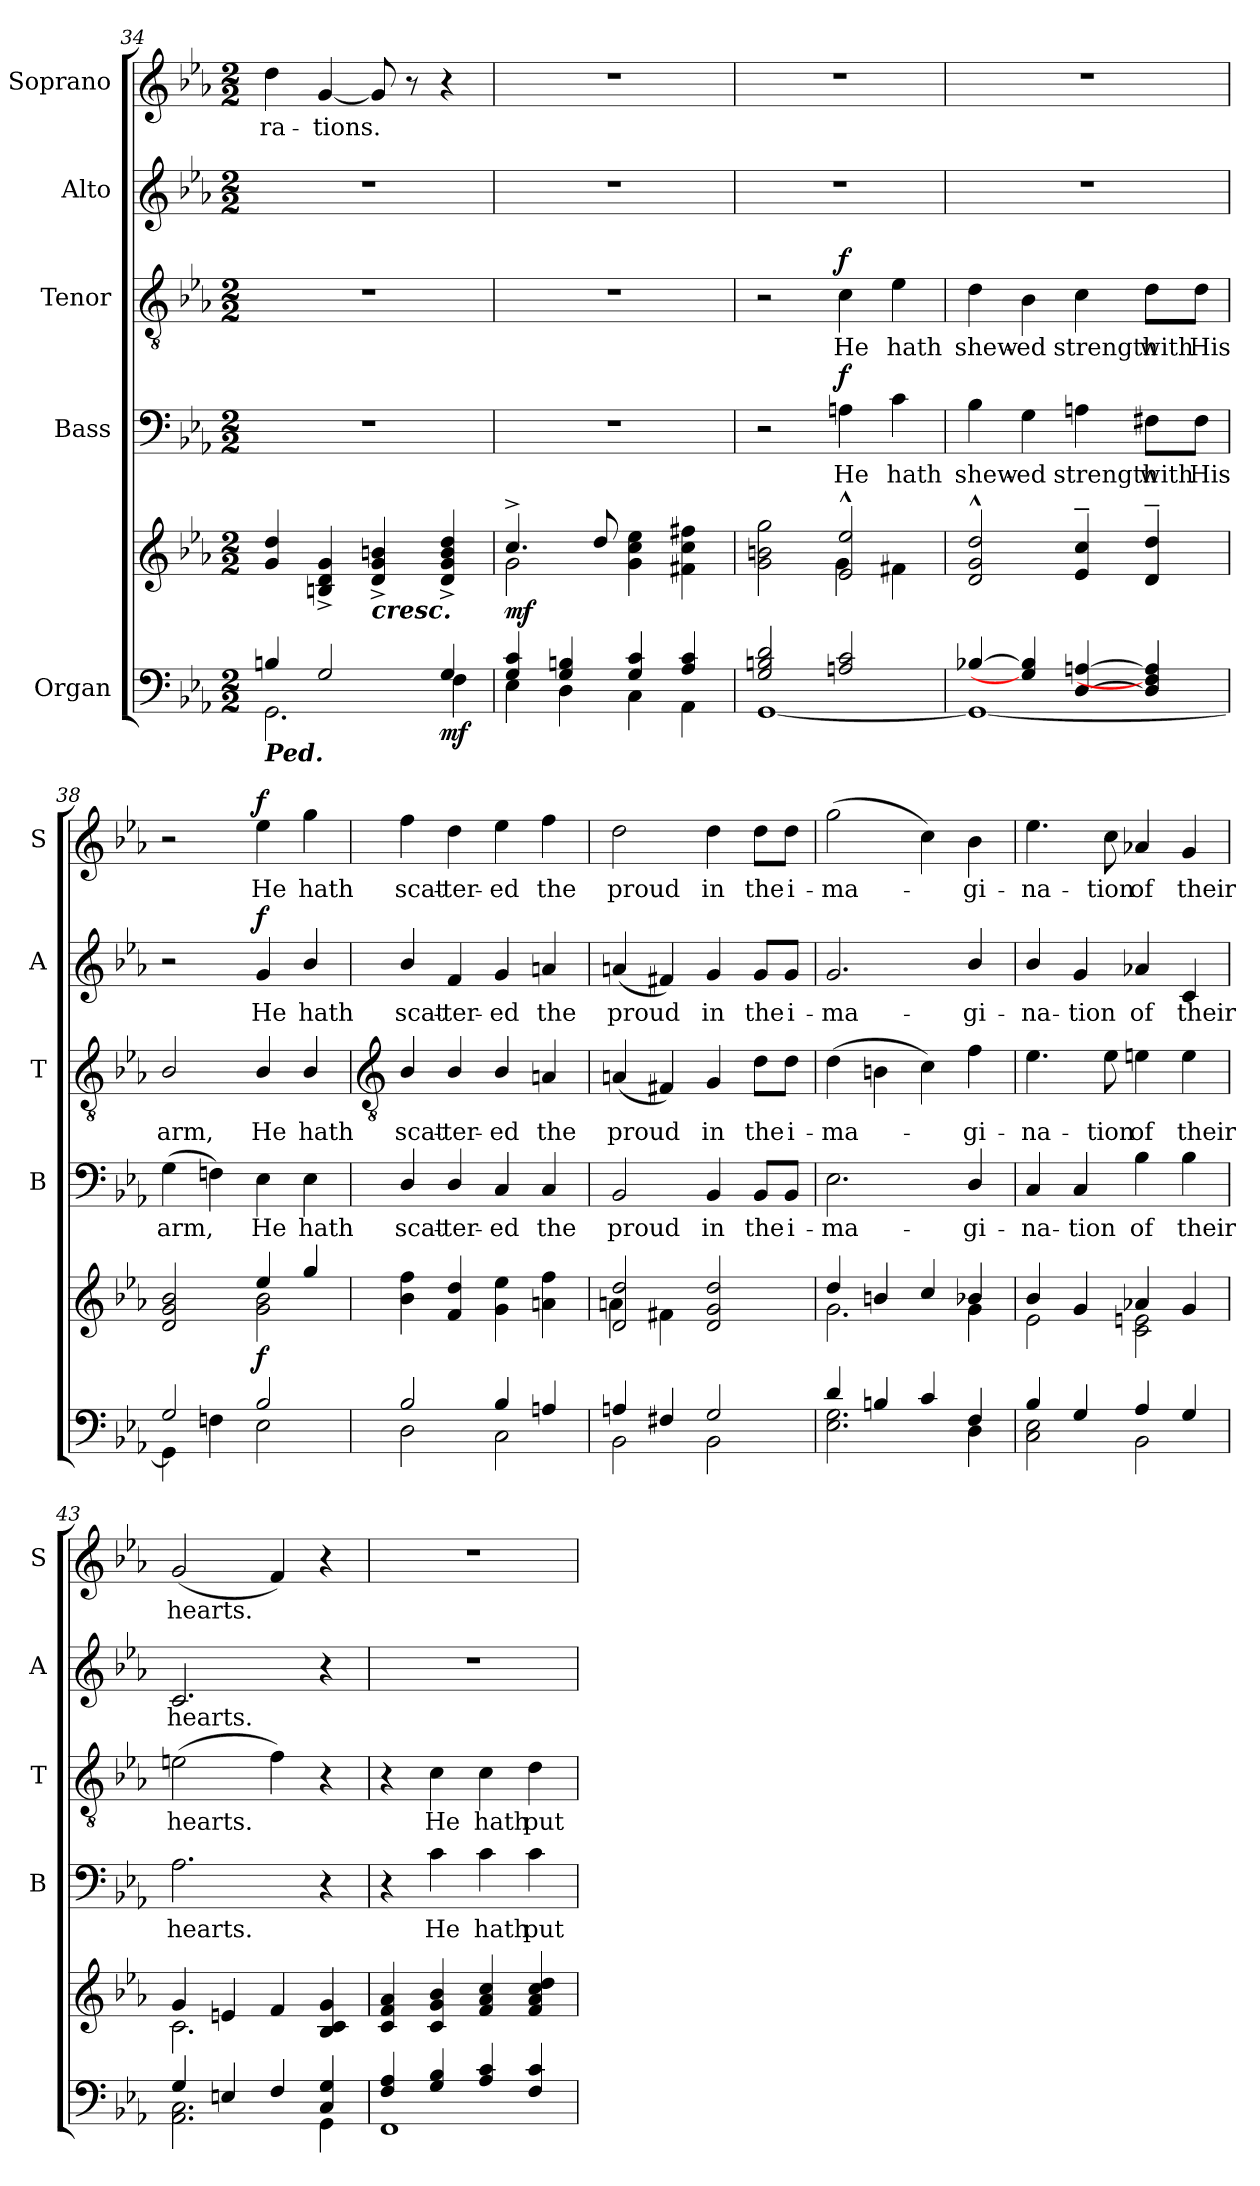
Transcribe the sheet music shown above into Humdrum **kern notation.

**kern	**kern	**dynam	**kern	**text	**dynam	**kern	**text	**dynam	**kern	**text	**dynam	**kern	**text	**dynam
*part5	*part5	*part5	*part4	*part4	*part4	*part3	*part3	*part3	*part2	*part2	*part2	*part1	*part1	*part1
*staff6	*staff5	*staff5/6	*staff4	*staff4	*staff4	*staff3	*staff3	*staff3	*staff2	*staff2	*staff2	*staff1	*staff1	*staff1
*I"Organ	*	*	*I"Bass	*	*	*I"Tenor	*	*	*I"Alto	*	*	*I"Soprano	*	*
*	*	*	*I'B	*	*	*I'T	*	*	*I'A	*	*	*I'S	*	*
!!LO:LB:g=z
*clefF4	*clefG2	*	*clefF4	*	*	*clefGv2	*	*	*clefG2	*	*	*clefG2	*	*
*k[b-e-a-]	*k[b-e-a-]	*	*k[b-e-a-]	*	*	*k[b-e-a-]	*	*	*k[b-e-a-]	*	*	*k[b-e-a-]	*	*
*E-:	*E-:	*	*E-:	*	*	*E-:	*	*	*E-:	*	*	*E-:	*	*
*M2/2	*M2/2	*	*M2/2	*	*	*M2/2	*	*	*M2/2	*	*	*M2/2	*	*
=34	=34	=34	=34	=34	=34	=34	=34	=34	=34	=34	=34	=34	=34	=34
*^	*^	*	*	*	*	*	*	*	*	*	*	*	*	*
!LO:TX:b:Bi:t=Ped.	!	!	!	!	!	!	!	!	!	!	!	!	!	!	!	!
!	!	!	!	!	!	!	!	!	!	!	!	!	!	!	!LO:LY:b	!
4Bn/	2.GG\	4g/ 4dd/	2ryy	.	1r	.	.	1r	.	.	1r	.	.	4dd	-ra-	.
!	!	!	!	!LO:DY:b=2	!	!	!	!	!	!	!	!	!	!	!LO:LY:b	!
!	!	!	!	!LO:DY:n=1:b	!	!	!	!	!	!	!	!	!	!	!	!
2G/	.	4Bn/^ 4d/^ 4g/^	.	mf mf	.	.	.	.	.	.	.	.	.	[4g	-tions.	.
!	!	!LO:TX:b:Bi:t=cresc.	!	!	!	!	!	!	!	!	!	!	!	!	!	!
.	.	4d/^ 4g/^ 4bn/^	8ryy	.	.	.	.	.	.	.	.	.	.	8g]	.	.
.	.	.	4.ryy	.	.	.	.	.	.	.	.	.	.	8r	.	.
!	!	!	!	!LO:DY:n=2:b=2	!	!	!	!	!	!	!	!	!	!	!	!
4G/	4F\	4d/^ 4g/^ 4b/^ 4dd/^	.	mf	.	.	.	.	.	.	.	.	.	4r	.	.
=35	=35	=35	=35	=35	=35	=35	=35	=35	=35	=35	=35	=35	=35	=35	=35	=35
!	!	!	!	!LO:DY:b	!	!	!	!	!	!	!	!	!	!	!	!
4G/ 4c/	4E-\	4.cc^/	2g\	mf	1r	.	.	1r	.	.	1r	.	.	1r	.	.
4G/ 4Bn/	4D\	.	.	.	.	.	.	.	.	.	.	.	.	.	.	.
.	.	8dd/	.	.	.	.	.	.	.	.	.	.	.	.	.	.
4G/ 4c/	4C\	2ryy	4g\ 4cc\ 4ee-\	.	.	.	.	.	.	.	.	.	.	.	.	.
4A-/ 4c/	4AA-\	.	4f#X\ 4cc\ 4ff#X\	.	.	.	.	.	.	.	.	.	.	.	.	.
=36	=36	=36	=36	=36	=36	=36	=36	=36	=36	=36	=36	=36	=36	=36	=36	=36
2G/ 2Bn/ 2d/	[1GG\	2ryy	2g\ 2bn\ 2gg\	.	2r	.	.	2r	.	.	1r	.	.	1r	.	.
!	!	!	!	!	!	!LO:LY:b	!LO:DY:b	!	!LO:LY:b	!LO:DY:b	!	!	!	!	!	!
2An/ 2c/	.	2e-/^^ 2ee-/^^	4g\	.	4An	He	f	4c	He	f	.	.	.	.	.	.
!	!	!	!	!	!	!LO:LY:b	!	!	!LO:LY:b	!	!	!	!	!	!	!
.	.	.	4f#X\	.	4c	hath	.	4e-	hath	.	.	.	.	.	.	.
=37	=37	=37	=37	=37	=37	=37	=37	=37	=37	=37	=37	=37	=37	=37	=37	=37
!	!	!	!	!	!	!LO:LY:b	!	!	!LO:LY:b	!	!	!	!	!	!	!
[4B-X/	1GG\_	2d/^^ 2g/^^ 2dd/^^	1ryy	.	4B-	shew-	.	4d	shew-	.	1r	.	.	1r	.	.
!	!	!	!	!	!	!LO:LY:b	!	!	!LO:LY:b	!	!	!	!	!	!	!
4G/] 4B-/]	.	.	.	.	4G	-ed	.	4B-	-ed	.	.	.	.	.	.	.
!	!	!	!	!	!	!LO:LY:b	!	!	!LO:LY:b	!	!	!	!	!	!	!
[4D/ [4An/	.	4e-/~ 4cc/~	.	.	4An	strength	.	4c	strength	.	.	.	.	.	.	.
!	!	!	!	!	!	!LO:LY:b	!	!	!LO:LY:b	!	!	!	!	!	!	!
4D/] 4F#/] 4A/]	.	4d/~ 4dd/~	.	.	8F#X\L	with	.	8d\L	with	.	.	.	.	.	.	.
!	!	!	!	!	!	!LO:LY:b	!	!	!LO:LY:b	!	!	!	!	!	!	!
.	.	.	.	.	8F#\J	His	.	8d\J	His	.	.	.	.	.	.	.
=38	=38	=38	=38	=38	=38	=38	=38	=38	=38	=38	=38	=38	=38	=38	=38	=38
!	!	!	!	!	!	!LO:LY:b	!	!	!LO:LY:b	!	!	!	!	!	!	!
2G/	4GG\]	2d/ 2g/ 2b-/	2ryy	.	(>4G	arm,	.	2B-/	arm,	.	2r	.	.	2r	.	.
.	4Fn\	.	.	.	4Fn)	.	.	.	.	.	.	.	.	.	.	.
!	!	!	!	!LO:DY:b	!	!LO:LY:b	!	!	!LO:LY:b	!	!	!LO:LY:b	!LO:DY:b	!	!LO:LY:b	!LO:DY:b
2B-/	2E-\	4ee-/	2g\ 2b-\	f	4E-	He	.	4B-/	He	.	4g	He	f	4ee-	He	f
!	!	!	!	!	!	!LO:LY:b	!	!	!LO:LY:b	!	!	!LO:LY:b	!	!	!LO:LY:b	!
.	.	4gg/	.	.	4E-\	hath	.	4B-/	hath	.	4b-/	hath	.	4gg	hath	.
!!LO:LB:g=z
=39	=39	=39	=39	=39	=39	=39	=39	=39	=39	=39	=39	=39	=39	=39	=39	=39
*	*	*	*	*	*	*	*	*clefGv2	*	*	*	*	*	*	*	*
!	!	!	!	!	!	!LO:LY:b	!	!	!LO:LY:b	!	!	!LO:LY:b	!	!	!LO:LY:b	!
2B-/	2D\	4b-\ 4ff\	1ryy	.	4D/	scat-	.	4B-/	scat-	.	4b-/	scat-	.	4ff	scat-	.
!	!	!	!	!	!	!LO:LY:b	!	!	!LO:LY:b	!	!	!LO:LY:b	!	!	!LO:LY:b	!
.	.	4f/ 4dd/	.	.	4D/	-ter-	.	4B-/	-ter-	.	4f	-ter-	.	4dd	-ter-	.
!	!	!	!	!	!	!LO:LY:b	!	!	!LO:LY:b	!	!	!LO:LY:b	!	!	!LO:LY:b	!
4B-/	2C\	4g\ 4ee-\	.	.	4C/	-ed	.	4B-/	-ed	.	4g	-ed	.	4ee-	-ed	.
!	!	!	!	!	!	!LO:LY:b	!	!	!LO:LY:b	!	!	!LO:LY:b	!	!	!LO:LY:b	!
4An/	.	4an\ 4ff\	.	.	4C	the	.	4An	the	.	4an	the	.	4ff	the	.
=40	=40	=40	=40	=40	=40	=40	=40	=40	=40	=40	=40	=40	=40	=40	=40	=40
!	!	!	!	!	!	!LO:LY:b	!	!	!LO:LY:b	!	!	!LO:LY:b	!	!	!LO:LY:b	!
4An/	2BB-\	2d/ 2dd/	4an\	.	2BB-	proud	.	(<4An	proud	.	(<4an	proud	.	2dd	proud	.
4F#X/	.	.	4f#X\	.	.	.	.	4F#X)	.	.	4f#X)	.	.	.	.	.
!	!	!	!	!	!	!LO:LY:b	!	!	!LO:LY:b	!	!	!LO:LY:b	!	!	!LO:LY:b	!
2G/	2BB-\	2d/ 2g/ 2dd/	2ryy	.	4BB-	in	.	4G	in	.	4g	in	.	4dd	in	.
!	!	!	!	!	!	!LO:LY:b	!	!	!LO:LY:b	!	!	!LO:LY:b	!	!	!LO:LY:b	!
.	.	.	.	.	8BB-/L	the	.	8d\L	the	.	8g/L	the	.	8dd\L	the	.
!	!	!	!	!	!	!LO:LY:b	!	!	!LO:LY:b	!	!	!LO:LY:b	!	!	!LO:LY:b	!
.	.	.	.	.	8BB-/J	i-	.	8d\J	i-	.	8g/J	i-	.	8dd\J	i-	.
=41	=41	=41	=41	=41	=41	=41	=41	=41	=41	=41	=41	=41	=41	=41	=41	=41
!	!	!	!	!	!	!LO:LY:b	!	!	!LO:LY:b	!	!	!LO:LY:b	!	!	!LO:LY:b	!
4d/	2.E-\ 2.G\	4dd/	2.g\	.	2.E-	-ma-	.	(>4d	-ma-	.	2.g	-ma-	.	(>2gg	-ma-	.
4Bn/	.	4bn/	.	.	.	.	.	4Bn	.	.	.	.	.	.	.	.
4c/	.	4cc/	.	.	.	.	.	4c)	.	.	.	.	.	4cc)	.	.
!	!	!	!	!	!	!LO:LY:b	!	!	!LO:LY:b	!	!	!LO:LY:b	!	!	!LO:LY:b	!
4F/	4D\	4b-X/	4g\	.	4D/	-gi-	.	4f\	gi-	.	4b-/	-gi-	.	4b-	gi-	.
=42	=42	=42	=42	=42	=42	=42	=42	=42	=42	=42	=42	=42	=42	=42	=42	=42
!	!	!	!	!	!	!LO:LY:b	!	!	!LO:LY:b	!	!	!LO:LY:b	!	!	!LO:LY:b	!
4B-/	2C\ 2E-\	4b-/	2e-\	.	4C/	-na-	.	4.e-\	-na-	.	4b-/	-na-	.	4.ee-	-na-	.
!	!	!	!	!	!	!LO:LY:b	!	!	!	!	!	!LO:LY:b	!	!	!	!
4G/	.	4g/	.	.	4C	-tion	.	.	.	.	4g	-tion	.	.	.	.
!	!	!	!	!	!	!	!	!	!LO:LY:b	!	!	!	!	!	!LO:LY:b	!
.	.	.	.	.	.	.	.	8e-	-tion	.	.	.	.	8cc	-tion	.
!	!	!	!	!	!	!LO:LY:b	!	!	!LO:LY:b	!	!	!LO:LY:b	!	!	!LO:LY:b	!
4A-/	2BB-\	4a-X/	2c\ 2en\	.	4B-	of	.	4en	of	.	4a-X	of	.	4a-X	of	.
!	!	!	!	!	!	!LO:LY:b	!	!	!LO:LY:b	!	!	!LO:LY:b	!	!	!LO:LY:b	!
4G/	.	4g/	.	.	4B-	their	.	4e	their	.	4c	their	.	4g	their	.
=43	=43	=43	=43	=43	=43	=43	=43	=43	=43	=43	=43	=43	=43	=43	=43	=43
!	!	!	!	!	!	!LO:LY:b	!	!	!LO:LY:b	!	!	!LO:LY:b	!	!	!LO:LY:b	!
4G/	2.AA-\ 2.C\	4g/	2.c\	.	2.A-	hearts.	.	(>2en	hearts.	.	2.c	hearts.	.	(<2g	hearts.	.
4En/	.	4en/	.	.	.	.	.	.	.	.	.	.	.	.	.	.
4F/	.	4f/	.	.	.	.	.	4f)	.	.	.	.	.	4f)	.	.
4C/ 4G/	4GG\	4B-/ 4c/ 4g/	4ryy	.	4r	.	.	4r	.	.	4r	.	.	4r	.	.
=44	=44	=44	=44	=44	=44	=44	=44	=44	=44	=44	=44	=44	=44	=44	=44	=44
4F/ 4A-/	1FF\	4c/ 4f/ 4a-/	1ryy	.	4r	.	.	4r	.	.	1r	.	.	1r	.	.
!	!	!	!	!	!	!LO:LY:b	!	!	!LO:LY:b	!	!	!	!	!	!	!
4G/ 4B-/	.	4c/ 4g/ 4b-/	.	.	4c	He	.	4c	He	.	.	.	.	.	.	.
!	!	!	!	!	!	!LO:LY:b	!	!	!LO:LY:b	!	!	!	!	!	!	!
4A-/ 4c/	.	4f/ 4a-/ 4cc/	.	.	4c	hath	.	4c	hath	.	.	.	.	.	.	.
!	!	!	!	!	!	!LO:LY:b	!	!	!LO:LY:b	!	!	!	!	!	!	!
4F/ 4c/	.	4f/ 4a-/ 4cc/ 4dd/	.	.	4c	put	.	4d	put	.	.	.	.	.	.	.
*v	*v	*	*	*	*	*	*	*	*	*	*	*	*	*	*	*
*	*v	*v	*	*	*	*	*	*	*	*	*	*	*	*	*
=	=	=	=	=	=	=	=	=	=	=	=	=	=	=
*-	*-	*-	*-	*-	*-	*-	*-	*-	*-	*-	*-	*-	*-	*-
